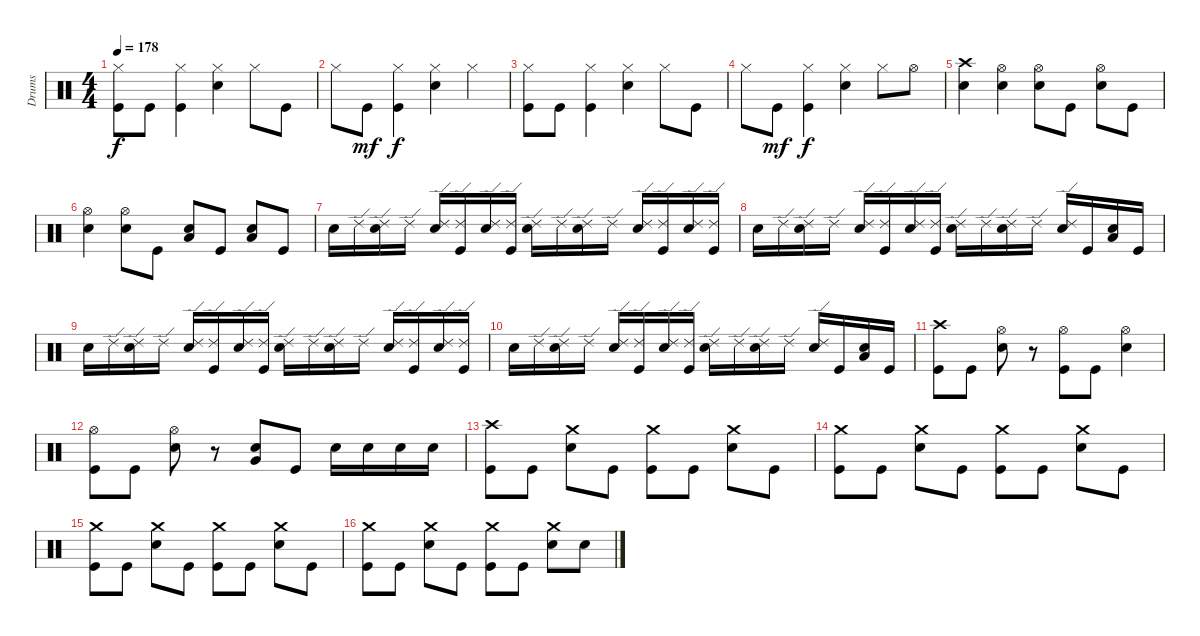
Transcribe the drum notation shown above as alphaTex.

\track ("Drums" "Drums") {instrument percussion}
\staff {score}
\articulation defaults
\ts (4 4)
\tempo 178
\clef neutral
\ks c
("Hi-Hat (closed)" "Kick (hit)").8{dy f} "Kick (hit)".8 ("Hi-Hat (closed)" "Kick (hit)").4 ("Hi-Hat (closed)" "Snare (hit) 2").4 "Hi-Hat (closed)".8 "Kick (hit)".8 |
"Hi-Hat (closed)".8 "Kick (hit)".8{dy mf} ("Hi-Hat (closed)" "Kick (hit)").4{dy f} ("Hi-Hat (closed)" "Snare (hit) 2").4 "Hi-Hat (closed)".4 |
("Hi-Hat (closed)" "Kick (hit)").8 "Kick (hit)".8 ("Hi-Hat (closed)" "Kick (hit)").4 ("Hi-Hat (closed)" "Snare (hit) 2").4 "Hi-Hat (closed)".8 "Kick (hit)".8 |
"Hi-Hat (closed)".8 "Kick (hit)".8{dy mf} ("Hi-Hat (closed)" "Kick (hit)").4{dy f} ("Hi-Hat (closed)" "Snare (hit) 2").4 "Hi-Hat (closed)".8 "Hi-Hat (open)".8 |
("Crash high (hit)" "Snare (hit) 2").4 ("Hi-Hat (open)" "Snare (hit) 2").4 ("Hi-Hat (open)" "Snare (hit) 2").8 "Kick (hit)".8 ("Hi-Hat (open)" "Snare (hit) 2").8 "Kick (hit)".8 |
("Hi-Hat (open)" "Snare (hit) 2").4 ("Hi-Hat (open)" "Snare (hit) 2").8 "Kick (hit)".8 ("Snare (hit) 2" "Low Floor Tom (hit)").8 "Kick (hit)".8 ("Snare (hit) 2" "Low Floor Tom (hit)").8 "Kick (hit)".8 |
"Snare (hit) 2".16 "Ride (edge) 2".16 ("Ride (edge) 2" "Snare (hit) 2").16 "Ride (edge) 2".16 ("Ride (edge) 2" "Snare (hit) 2").16 ("Ride (edge) 2" "Kick (hit)").16 ("Ride (edge) 2" "Snare (hit) 2").16 ("Ride (edge) 2" "Kick (hit)").16 ("Ride (edge) 2" "Snare (hit) 2").16 "Ride (edge) 2".16 ("Ride (edge) 2" "Snare (hit) 2").16 "Ride (edge) 2".16 ("Ride (edge) 2" "Snare (hit) 2").16 ("Ride (edge) 2" "Kick (hit)").16 ("Ride (edge) 2" "Snare (hit) 2").16 ("Ride (edge) 2" "Kick (hit)").16 |
"Snare (hit) 2".16 "Ride (edge) 2".16 ("Ride (edge) 2" "Snare (hit) 2").16 "Ride (edge) 2".16 ("Ride (edge) 2" "Snare (hit) 2").16 ("Ride (edge) 2" "Kick (hit)").16 ("Ride (edge) 2" "Snare (hit) 2").16 ("Ride (edge) 2" "Kick (hit)").16 ("Ride (edge) 2" "Snare (hit) 2").16 "Ride (edge) 2".16 ("Ride (edge) 2" "Snare (hit) 2").16 "Ride (edge) 2".16 ("Ride (edge) 2" "Snare (hit) 2").16 "Kick (hit)".16 ("Low Floor Tom (hit)" "Snare (hit) 2").16 "Kick (hit)".16 |
"Snare (hit) 2".16 "Ride (edge) 2".16 ("Ride (edge) 2" "Snare (hit) 2").16 "Ride (edge) 2".16 ("Ride (edge) 2" "Snare (hit) 2").16 ("Ride (edge) 2" "Kick (hit)").16 ("Ride (edge) 2" "Snare (hit) 2").16 ("Ride (edge) 2" "Kick (hit)").16 ("Ride (edge) 2" "Snare (hit) 2").16 "Ride (edge) 2".16 ("Ride (edge) 2" "Snare (hit) 2").16 "Ride (edge) 2".16 ("Ride (edge) 2" "Snare (hit) 2").16 ("Ride (edge) 2" "Kick (hit)").16 ("Ride (edge) 2" "Snare (hit) 2").16 ("Ride (edge) 2" "Kick (hit)").16 |
"Snare (hit) 2".16 "Ride (edge) 2".16 ("Ride (edge) 2" "Snare (hit) 2").16 "Ride (edge) 2".16 ("Ride (edge) 2" "Snare (hit) 2").16 ("Ride (edge) 2" "Kick (hit)").16 ("Ride (edge) 2" "Snare (hit) 2").16 ("Ride (edge) 2" "Kick (hit)").16 ("Ride (edge) 2" "Snare (hit) 2").16 "Ride (edge) 2".16 ("Ride (edge) 2" "Snare (hit) 2").16 "Ride (edge) 2".16 ("Ride (edge) 2" "Snare (hit) 2").16 "Kick (hit)".16 ("Low Floor Tom (hit)" "Snare (hit) 2").16 "Kick (hit)".16 |
("Crash high (hit)" "Kick (hit)").8 "Kick (hit)".8 ("Hi-Hat (open)" "Snare (hit) 2").8 r.8 ("Hi-Hat (open)" "Kick (hit)").8 "Kick (hit)".8 ("Hi-Hat (open)" "Snare (hit) 2").4 |
("Hi-Hat (open)" "Kick (hit)").8 "Kick (hit)".8 ("Hi-Hat (open)" "Snare (hit) 2").8 r.8 ("Very Low Tom (hit)" "Snare (hit) 2").8 "Kick (hit)".8 "Snare (hit) 2".16 "Snare (hit) 2".16 "Snare (hit) 2".16 "Snare (hit) 2".16 |
("Crash high (hit)" "Kick (hit)").8 "Kick (hit)".8 ("Crash medium (hit)" "Snare (hit) 2").8 "Kick (hit)".8 ("Crash medium (hit)" "Kick (hit)").8 "Kick (hit)".8 ("Crash medium (hit)" "Snare (hit) 2").8 "Kick (hit)".8 |
("Crash medium (hit)" "Kick (hit)").8 "Kick (hit)".8 ("Crash medium (hit)" "Snare (hit) 2").8 "Kick (hit)".8 ("Crash medium (hit)" "Kick (hit)").8 "Kick (hit)".8 ("Crash medium (hit)" "Snare (hit) 2").8 "Kick (hit)".8 |
("Crash medium (hit)" "Kick (hit)").8 "Kick (hit)".8 ("Crash medium (hit)" "Snare (hit) 2").8 "Kick (hit)".8 ("Crash medium (hit)" "Kick (hit)").8 "Kick (hit)".8 ("Crash medium (hit)" "Snare (hit) 2").8 "Kick (hit)".8 |
("Crash medium (hit)" "Kick (hit)").8 "Kick (hit)".8 ("Crash medium (hit)" "Snare (hit) 2").8 "Kick (hit)".8 ("Crash medium (hit)" "Kick (hit)").8 "Kick (hit)".8 ("Crash medium (hit)" "Snare (hit) 2").8 "Snare (hit) 2".8
